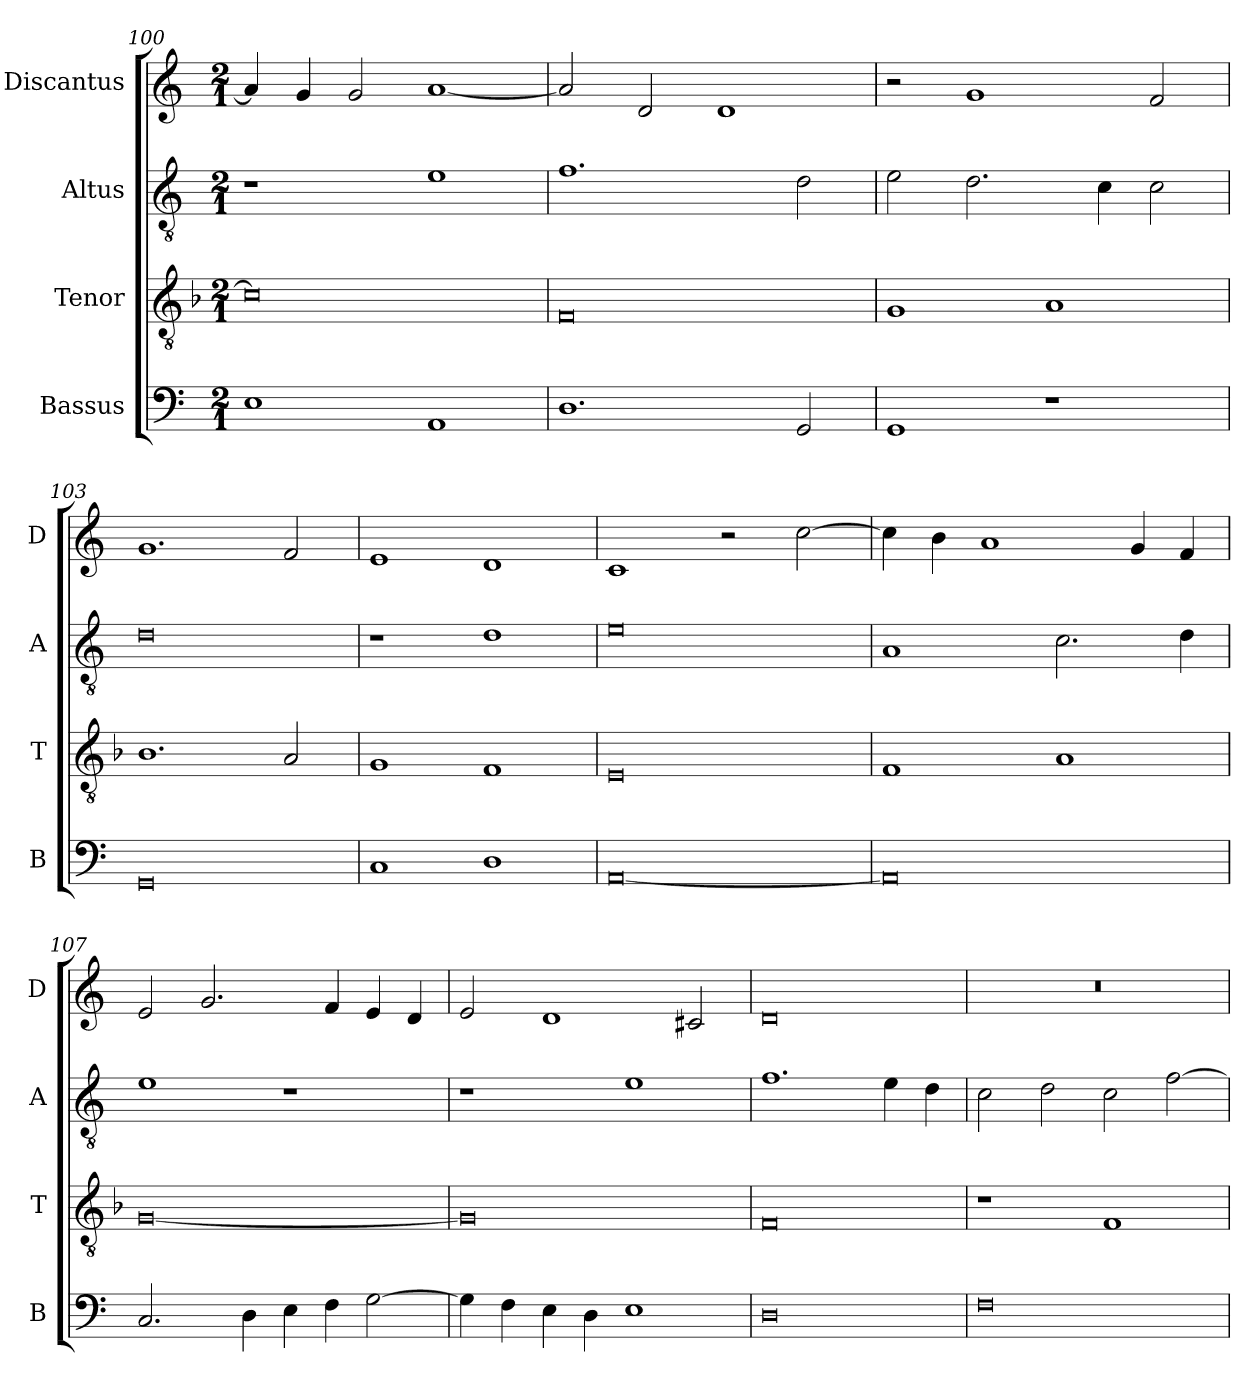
**kern	**kern	**kern	**kern
*part4	*part3	*part2	*part1
*staff4	*staff3	*staff2	*staff1
*I"Bassus	*I"Tenor	*I"Altus	*I"Discantus
*I'B	*I'T	*I'A	*I'D
*clefF4	*clefGv2	*clefGv2	*clefG2
*k[]	*k[b-]	*k[]	*k[]
*M2/1	*M2/1	*M2/1	*M2/1
=100	=100	=100	=100
1E	0c]	1r	4a/]
.	.	.	4g/
.	.	.	2g/
1AA	.	1e	[1a
=101	=101	=101	=101
1.D	0F	1.f	2a/]
.	.	.	2d/
.	.	.	1d
2GG/	.	2d\	.
=102	=102	=102	=102
1GG	1G	2e\	2r
.	.	2.d\	1g
1r	1A	.	.
.	.	4c\	.
.	.	2c\	2f/
=103	=103	=103	=103
0GG	1.B-	0d	1.g
.	2A/	.	2f/
=104	=104	=104	=104
1C	1G	1r	1e
1D	1F	1d	1d
=105	=105	=105	=105
[0AA	0E	0e	1c
.	.	.	2r
.	.	.	[2cc\
=106	=106	=106	=106
0AA]	1F	1A	4cc\]
.	.	.	4b\
.	.	.	1a
.	1A	2.c\	.
.	.	.	4g/
.	.	4d\	4f/
=107	=107	=107	=107
2.C/	[0G	1e	2e/
.	.	.	2.g/
4D\	.	.	.
4E\	.	1r	.
4F\	.	.	4f/
[2G\	.	.	4e/
.	.	.	4d/
=108	=108	=108	=108
4G\]	0G]	1r	2e/
4F\	.	.	.
4E\	.	.	1d
4D\	.	.	.
1E	.	1e	.
.	.	.	2c#X/
=109	=109	=109	=109
0D	0F	1.f	0d
.	.	4e\	.
.	.	4d\	.
=110	=110	=110	=110
0F	1r	2c\	0r
.	.	2d\	.
.	1F	2c\	.
.	.	[2f\	.
=	=	=	=
*-	*-	*-	*-
